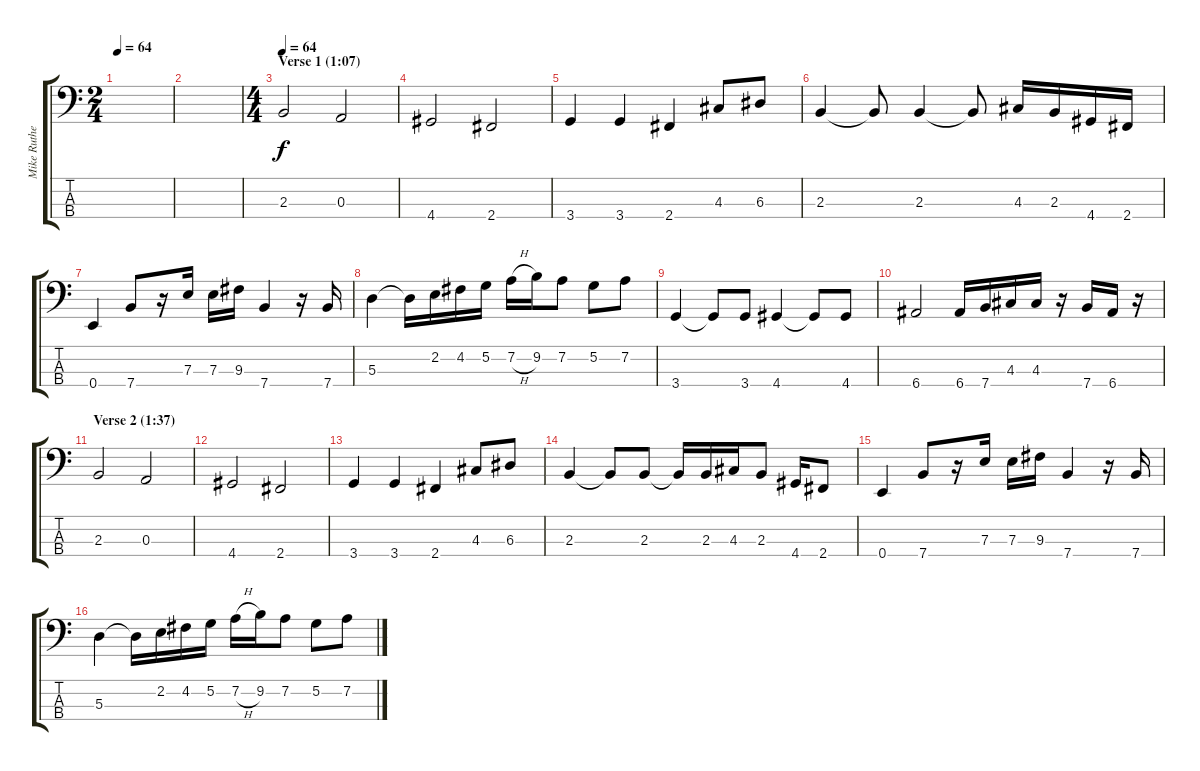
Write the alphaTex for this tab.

\track ("Mike Rutherford (bass)" "Mike Ruthe") {instrument electricbassfinger}
\staff {score tabs}
\tuning (G2 D2 A1 E1) {hide}
\ts (2 4)
\tempo 64
\clef f4
\ks c
|
|
\ts (4 4)
\section ("" "Verse 1 (1:07)")
\tempo 64
2.3.2 0.3.2 |
4.4.2 2.4.2 |
3.4.4 3.4.4 2.4.4 4.3.8 6.3.8 |
2.3.4 2.3{t}.8 2.3.4 2.3{t}.8 4.3.16 2.3.16 4.4.16 2.4.16 |
0.4.4 7.4.8 r.16 7.3.16 7.3.16 9.3.16 7.4.4 r.16 7.4.16 |
5.3.4 5.3{t}.16 2.2.16 4.2.16 5.2.16 7.2{h}.16 9.2.16 7.2.8 5.2.8 7.2.8 |
3.4.4 3.4{t}.8 3.4.8 4.4.4 4.4{t}.8 4.4.8 |
6.4.2 6.4.16 7.4.16 4.3.16 4.3.16 r.16 7.4.16 6.4.16 r.16 |
\section ("" "Verse 2 (1:37)")
2.3.2 0.3.2 |
4.4.2 2.4.2 |
3.4.4 3.4.4 2.4.4 4.3.8 6.3.8 |
2.3.4 2.3{t}.8 2.3.8 2.3{t}.16 2.3.16 4.3.16 2.3.8 4.4.16 2.4.8 |
0.4.4 7.4.8 r.16 7.3.16 7.3.16 9.3.16 7.4.4 r.16 7.4.16 |
5.3.4 5.3{t}.16 2.2.16 4.2.16 5.2.16 7.2{h}.16 9.2.16 7.2.8 5.2.8 7.2.8
